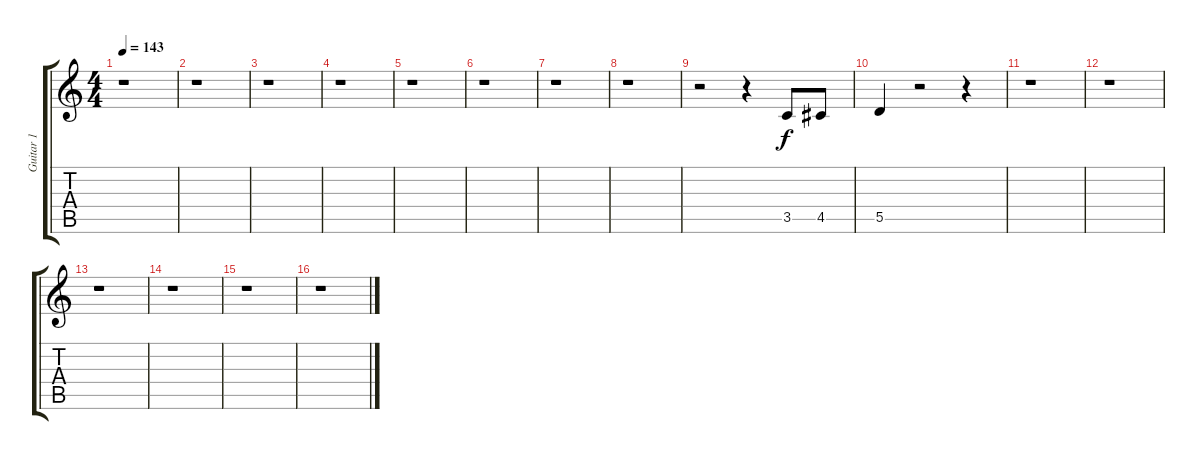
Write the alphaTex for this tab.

\track ("Guitar 1" "Guitar 1") {instrument electricguitarclean}
\staff {score tabs}
\tuning (E4 B3 G3 D3 A2 E2) {hide}
\ts (4 4)
\tempo 143
\clef g2
\ks c
r.1{dy f} |
r.1 |
r.1 |
r.1 |
r.1 |
r.1 |
r.1 |
r.1 |
r.2 r.4 3.5.8 4.5.8 |
5.5.4 r.2 r.4 |
r.1 |
r.1 |
r.1 |
r.1 |
r.1 |
r.1
